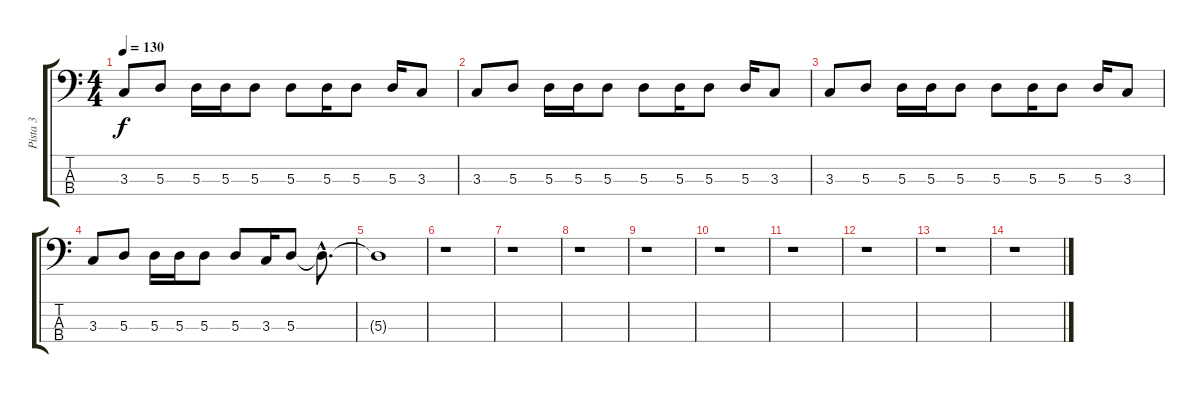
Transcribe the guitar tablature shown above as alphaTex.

\track ("Pista 3" "Pista 3") {instrument electricbassfinger}
\staff {score tabs}
\tuning (G2 D2 A1 E1) {hide}
\ts (4 4)
\tempo 130
\clef f4
\ks c
3.3.8{dy f} 5.3.8 5.3.16 5.3.16 5.3.8 5.3.8 5.3.16 5.3.8 5.3.16 3.3.8 |
3.3.8 5.3.8 5.3.16 5.3.16 5.3.8 5.3.8 5.3.16 5.3.8 5.3.16 3.3.8 |
3.3.8 5.3.8 5.3.16 5.3.16 5.3.8 5.3.8 5.3.16 5.3.8 5.3.16 3.3.8 |
3.3.8 5.3.8 5.3.16 5.3.16 5.3.8 5.3.8 3.3.16 5.3.8 5.3{hac t}.8{d} |
5.3{t}.1 |
r.1 |
r.1 |
r.1 |
r.1 |
r.1 |
r.1 |
r.1 |
r.1 |
r.1
